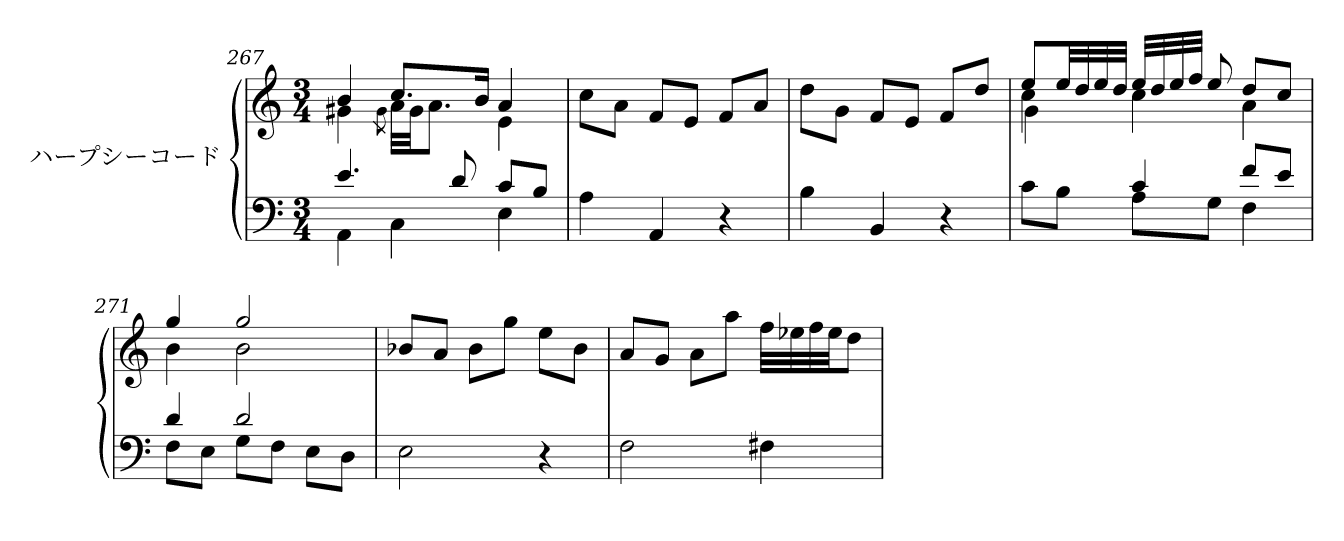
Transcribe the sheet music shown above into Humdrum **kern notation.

**kern	**kern
*part1	*part1
*staff2	*staff1
*I"ハープシーコード	*
*clefF4	*clefG2
*k[]	*k[]
*M3/4	*M3/4
=267	=267
*^	*^
4.e/	4AA\	4b/	4g#X\
.	.	.	8qg#\
.	4C\	8.cc/L	32a\LLL
.	.	.	32g#\JJ
.	.	.	8.a\J
8d/	.	.	.
.	.	16b/Jk	.
8c/L	4E\	4a/	4e\
8B/J	.	.	.
*v	*v	*	*
*	*v	*v
=268	=268
4A\	8cc\L
.	8a\J
4AA/	8f/L
.	8e/J
4r	8f/L
.	8a/J
=269	=269
4B\	8dd\L
.	8g\J
4BB/	8f/L
.	8e/J
4r	8f/L
.	8dd/J
!!LO:LB:g=z
=270	=270
*^	*^
*	*	*	*^
4ryy	8c\L	8ee/L	4cc\	4g\
.	8B\J	32ee/LL	.	.
.	.	32dd/	.	.
.	.	32ee/	.	.
.	.	32dd/JJJ	.	.
4c/	8A\L	32ee/LLL	4cc\	2ryy
.	.	32dd/	.	.
.	.	32ee/	.	.
.	.	32ff/JJJ	.	.
.	8G\J	8ee/	.	.
8f/L	4F\	8dd/L	4a\	.
8e/J	.	8cc/J	.	.
*	*	*	*v	*v
=271	=271	=271	=271
4d/	8F\L	4gg/	4b\
.	8E\J	.	.
2d/	8G\L	2gg/	2b\
.	8F\J	.	.
.	8E\L	.	.
.	8D\J	.	.
*v	*v	*	*
*	*v	*v
=272	=272
2E\	8b-X/L
.	8a/J
.	8b-\L
.	8gg\J
4r	8ee\L
.	8b-\J
=273	=273
2F\	8a/L
.	8g/J
.	8a\L
.	8aa\J
4F#X\	32ff\LLL
.	32ee-X\
.	32ff\
.	32ee-\JJ
.	8dd\J
=	=
*-	*-
